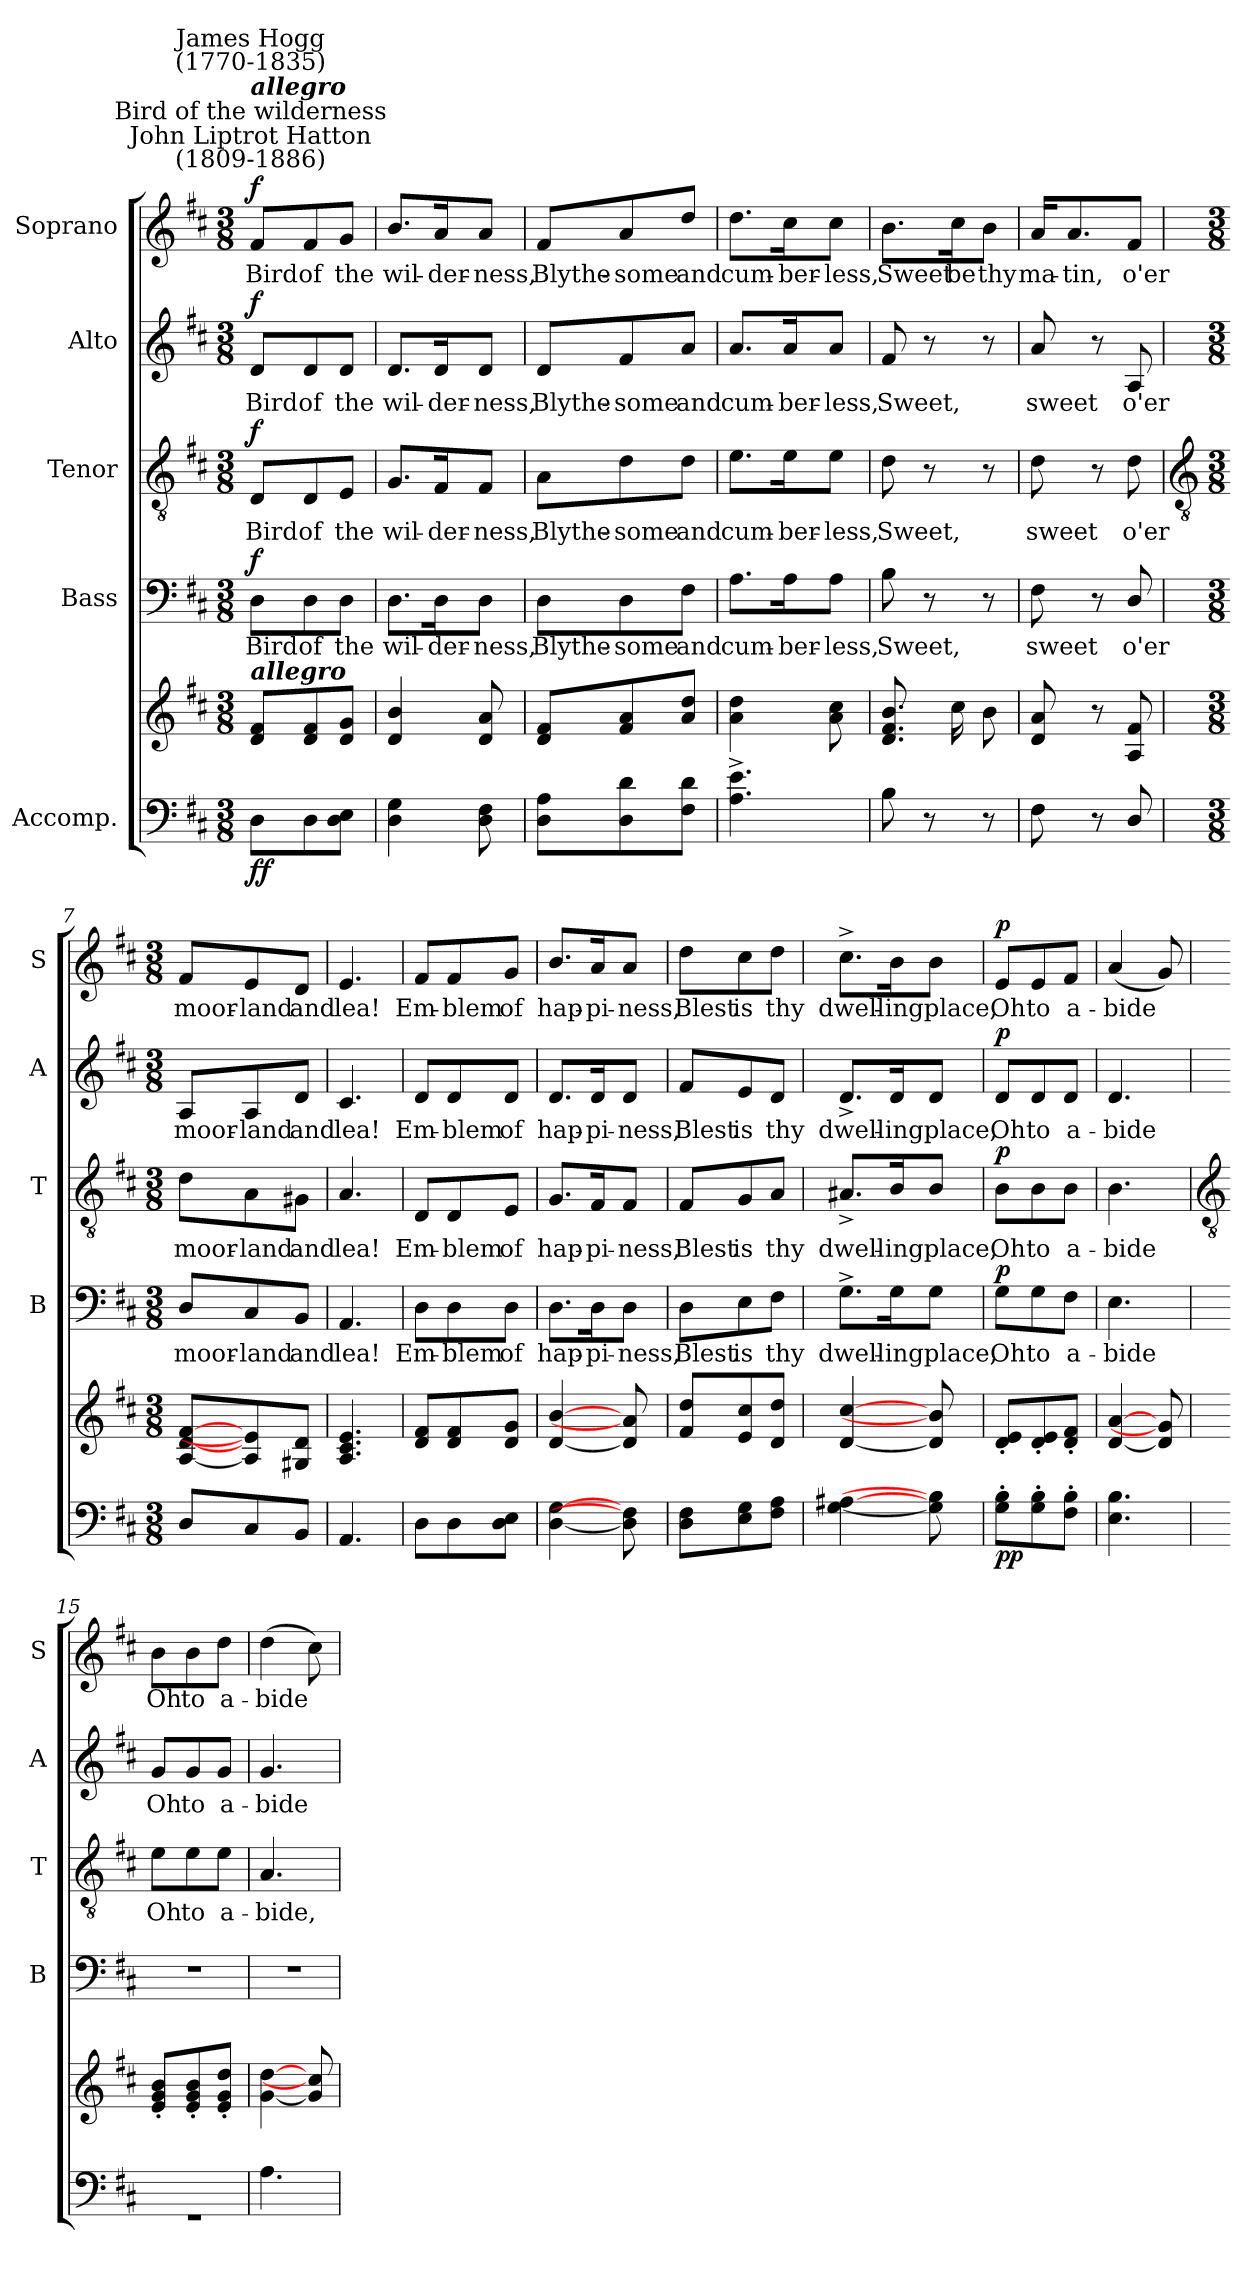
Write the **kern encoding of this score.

**kern	**kern	**dynam	**kern	**text	**dynam	**kern	**text	**dynam	**kern	**text	**dynam	**kern	**text	**dynam
*part5	*part5	*part5	*part4	*part4	*part4	*part3	*part3	*part3	*part2	*part2	*part2	*part1	*part1	*part1
*staff6	*staff5	*staff5/6	*staff4	*staff4	*staff4	*staff3	*staff3	*staff3	*staff2	*staff2	*staff2	*staff1	*staff1	*staff1
*I"Accomp.	*	*	*I"Bass	*	*	*I"Tenor	*	*	*I"Alto	*	*	*I"Soprano	*	*
*	*	*	*I'B	*	*	*I'T	*	*	*I'A	*	*	*I'S	*	*
*clefF4	*clefG2	*	*clefF4	*	*	*clefGv2	*	*	*clefG2	*	*	*clefG2	*	*
*k[f#c#]	*k[f#c#]	*	*k[f#c#]	*	*	*k[f#c#]	*	*	*k[f#c#]	*	*	*k[f#c#]	*	*
*D:	*D:	*	*D:	*	*	*D:	*	*	*D:	*	*	*D:	*	*
*M3/8	*M3/8	*	*M3/8	*	*	*M3/8	*	*	*M3/8	*	*	*M3/8	*	*
*MM88	*MM88	*	*MM88	*	*	*MM88	*	*	*MM88	*	*	*MM88	*	*
=1	=1	=1	=1	=1	=1	=1	=1	=1	=1	=1	=1	=1	=1	=1
!	!	!	!	!	!	!	!	!	!	!	!	!LO:TX:a:cj:t=John Liptrot Hatton\n(1809-1886)	!	!
!	!	!	!	!	!	!	!	!	!	!	!	!LO:TX:a:cj:t=Bird of the wilderness	!	!
!	!	!	!	!	!	!	!	!	!	!	!	!LO:TX:a:Bi:t=allegro	!	!
!	!	!	!	!	!	!	!	!	!	!	!	!LO:TX:a:cj:t=James Hogg\n(1770-1835)	!	!
!	!LO:TX:a:Bi:t=allegro	!	!	!	!	!	!	!	!	!	!	!	!	!
!	!	!LO:DY:b=2	!	!LO:LY:b	!	!	!LO:LY:b	!	!	!LO:LY:b	!	!	!LO:LY:b	!
!	!	!LO:DY:n=1:b	!	!	!LO:DY:b	!	!	!LO:DY:b	!	!	!LO:DY:b	!	!	!LO:DY:b
8DL	8d/ 8f#/L	f f	8D\L	Bird	f	8D/L	Bird	f	8d/L	Bird	f	8f#/L	Bird	f
!	!	!	!	!LO:LY:b	!	!	!LO:LY:b	!	!	!LO:LY:b	!	!	!LO:LY:b	!
8D	8d 8f#	.	8D\	of	.	8D/	of	.	8d/	of	.	8f#/	of	.
!	!	!	!	!LO:LY:b	!	!	!LO:LY:b	!	!	!LO:LY:b	!	!	!LO:LY:b	!
8D 8EJ	8d 8gJ	.	8D\J	the	.	8E/J	the	.	8d/J	the	.	8g/J	the	.
=2	=2	=2	=2	=2	=2	=2	=2	=2	=2	=2	=2	=2	=2	=2
!	!	!	!	!LO:LY:b	!	!	!LO:LY:b	!	!	!LO:LY:b	!	!	!LO:LY:b	!
4D 4G	4d/ 4b/	.	8.D\L	wil-	.	8.G/L	wil-	.	8.d/L	wil-	.	8.b/L	wil-	.
!	!	!	!	!LO:LY:b	!	!	!LO:LY:b	!	!	!LO:LY:b	!	!	!LO:LY:b	!
.	.	.	16D\K	-der-	.	16F#/K	-der-	.	16d/K	-der-	.	16a/K	-der-	.
!	!	!	!	!LO:LY:b	!	!	!LO:LY:b	!	!	!LO:LY:b	!	!	!LO:LY:b	!
8D 8F#	8d 8a	.	8D\J	-ness,	.	8F#/J	-ness,	.	8d/J	-ness,	.	8a/J	-ness,	.
=3	=3	=3	=3	=3	=3	=3	=3	=3	=3	=3	=3	=3	=3	=3
!	!	!	!	!LO:LY:b	!	!	!LO:LY:b	!	!	!LO:LY:b	!	!	!LO:LY:b	!
8D 8AL	8d 8f#L	.	8D\L	Blythe-	.	8A\L	Blythe-	.	8d/L	Blythe-	.	8f#/L	Blythe-	.
!	!	!	!	!LO:LY:b	!	!	!LO:LY:b	!	!	!LO:LY:b	!	!	!LO:LY:b	!
8D 8d	8f# 8a	.	8D\	-some	.	8d\	-some	.	8f#/	-some	.	8a/	-some	.
!	!	!	!	!LO:LY:b	!	!	!LO:LY:b	!	!	!LO:LY:b	!	!	!LO:LY:b	!
8F# 8dJ	8a 8ddJ	.	8F#\J	and	.	8d\J	and	.	8a/J	and	.	8dd/J	and	.
=4	=4	=4	=4	=4	=4	=4	=4	=4	=4	=4	=4	=4	=4	=4
!	!	!	!	!LO:LY:b	!	!	!LO:LY:b	!	!	!LO:LY:b	!	!	!LO:LY:b	!
4.A^ 4.e^	4a 4dd	.	8.A\L	cum-	.	8.e\L	cum-	.	8.a/L	cum-	.	8.dd\L	cum-	.
!	!	!	!	!LO:LY:b	!	!	!LO:LY:b	!	!	!LO:LY:b	!	!	!LO:LY:b	!
.	.	.	16A\K	-ber-	.	16e\K	-ber-	.	16a/K	-ber-	.	16cc#\K	-ber-	.
!	!	!	!	!LO:LY:b	!	!	!LO:LY:b	!	!	!LO:LY:b	!	!	!LO:LY:b	!
.	8a 8cc#	.	8A\J	-less,	.	8e\J	-less,	.	8a/J	-less,	.	8cc#\J	-less,	.
=5	=5	=5	=5	=5	=5	=5	=5	=5	=5	=5	=5	=5	=5	=5
!	!	!	!	!LO:LY:b	!	!	!LO:LY:b	!	!	!LO:LY:b	!	!	!LO:LY:b	!
8B	8.d 8.f# 8.bL	.	8B	Sweet,	.	8d	Sweet,	.	8f#	Sweet,	.	8.b\L	Sweet	.
8r	.	.	8r	.	.	8r	.	.	8r	.	.	.	.	.
!	!	!	!	!	!	!	!	!	!	!	!	!	!LO:LY:b	!
.	16cc#L	.	.	.	.	.	.	.	.	.	.	16cc#\K	be	.
!	!	!	!	!	!	!	!	!	!	!	!	!	!LO:LY:b	!
8r	8bJ	.	8r	.	.	8r	.	.	8r	.	.	8b\J	thy	.
=6	=6	=6	=6	=6	=6	=6	=6	=6	=6	=6	=6	=6	=6	=6
!	!	!	!	!LO:LY:b	!	!	!LO:LY:b	!	!	!LO:LY:b	!	!	!LO:LY:b	!
8F#	8d 8a	.	8F#	sweet	.	8d	sweet	.	8a	sweet	.	16a/KL	ma-	.
!	!	!	!	!	!	!	!	!	!	!	!	!	!LO:LY:b	!
.	.	.	.	.	.	.	.	.	.	.	.	8.a/	-tin,	.
8r	8r	.	8r	.	.	8r	.	.	8r	.	.	.	.	.
!	!	!	!	!LO:LY:b	!	!	!LO:LY:b	!	!	!LO:LY:b	!	!	!LO:LY:b	!
8D/	8A 8f#	.	8D/	o'er	.	8d	o'er	.	8A	o'er	.	8f#/J	o'er	.
!!LO:LB:g=z
=7	=7	=7	=7	=7	=7	=7	=7	=7	=7	=7	=7	=7	=7	=7
*	*	*	*	*	*	*clefGv2	*	*	*	*	*	*	*	*
*M3/8	*M3/8	*	*M3/8	*	*	*M3/8	*	*	*M3/8	*	*	*M3/8	*	*
!	!	!	!	!LO:LY:b	!	!	!LO:LY:b	!	!	!LO:LY:b	!	!	!LO:LY:b	!
8D/L	[8A [8d [8f#L	.	8D/L	moor-	.	8d\L	moor-	.	8A/L	moor-	.	8f#/L	moor-	.
!	!	!	!	!LO:LY:b	!	!	!LO:LY:b	!	!	!LO:LY:b	!	!	!LO:LY:b	!
8C#	8A] 8e]	.	8C#/	-land	.	8A\	-land	.	8A/	-land	.	8e/	-land	.
!	!	!	!	!LO:LY:b	!	!	!LO:LY:b	!	!	!LO:LY:b	!	!	!LO:LY:b	!
8BBJ	8G#X 8dJ	.	8BB/J	and	.	8G#X\J	and	.	8d/J	and	.	8d/J	and	.
=8	=8	=8	=8	=8	=8	=8	=8	=8	=8	=8	=8	=8	=8	=8
!	!	!	!	!LO:LY:b	!	!	!LO:LY:b	!	!	!LO:LY:b	!	!	!LO:LY:b	!
4.AA	4.A 4.c# 4.e	.	4.AA	lea!	.	4.A	lea!	.	4.c#	lea!	.	4.e	lea!	.
=9	=9	=9	=9	=9	=9	=9	=9	=9	=9	=9	=9	=9	=9	=9
!	!	!	!	!LO:LY:b	!	!	!LO:LY:b	!	!	!LO:LY:b	!	!	!LO:LY:b	!
8DL	8d 8f#L	.	8D\L	Em-	.	8D/L	Em-	.	8d/L	Em-	.	8f#/L	Em-	.
!	!	!	!	!LO:LY:b	!	!	!LO:LY:b	!	!	!LO:LY:b	!	!	!LO:LY:b	!
8D	8d 8f#	.	8D\	-blem	.	8D/	-blem	.	8d/	-blem	.	8f#/	-blem	.
!	!	!	!	!LO:LY:b	!	!	!LO:LY:b	!	!	!LO:LY:b	!	!	!LO:LY:b	!
8D 8EJ	8d 8gJ	.	8D\J	of	.	8E/J	of	.	8d/J	of	.	8g/J	of	.
=10	=10	=10	=10	=10	=10	=10	=10	=10	=10	=10	=10	=10	=10	=10
!	!	!	!	!LO:LY:b	!	!	!LO:LY:b	!	!	!LO:LY:b	!	!	!LO:LY:b	!
[4D [4G	[4d [4b	.	8.D\L	hap-	.	8.G/L	hap-	.	8.d/L	hap-	.	8.b/L	hap-	.
!	!	!	!	!LO:LY:b	!	!	!LO:LY:b	!	!	!LO:LY:b	!	!	!LO:LY:b	!
.	.	.	16D\K	-pi-	.	16F#/K	-pi-	.	16d/K	-pi-	.	16a/K	-pi-	.
!	!	!	!	!LO:LY:b	!	!	!LO:LY:b	!	!	!LO:LY:b	!	!	!LO:LY:b	!
8D] 8F#]	8d] 8a]	.	8D\J	-ness,	.	8F#/J	-ness,	.	8d/J	-ness,	.	8a/J	-ness,	.
=11	=11	=11	=11	=11	=11	=11	=11	=11	=11	=11	=11	=11	=11	=11
!	!	!	!	!LO:LY:b	!	!	!LO:LY:b	!	!	!LO:LY:b	!	!	!LO:LY:b	!
8D 8F#L	8f# 8ddL	.	8D\L	Blest	.	8F#/L	Blest	.	8f#/L	Blest	.	8dd\L	Blest	.
!	!	!	!	!LO:LY:b	!	!	!LO:LY:b	!	!	!LO:LY:b	!	!	!LO:LY:b	!
8E 8G	8e 8cc#	.	8E\	is	.	8G/	is	.	8e/	is	.	8cc#\	is	.
!	!	!	!	!LO:LY:b	!	!	!LO:LY:b	!	!	!LO:LY:b	!	!	!LO:LY:b	!
8F# 8AJ	8d 8ddJ	.	8F#\J	thy	.	8A/J	thy	.	8d/J	thy	.	8dd\J	thy	.
=12	=12	=12	=12	=12	=12	=12	=12	=12	=12	=12	=12	=12	=12	=12
!	!	!	!	!LO:LY:b	!	!	!LO:LY:b	!	!	!LO:LY:b	!	!	!LO:LY:b	!
[4G [4A#X	[4d [4cc#	.	8.G^\L	dwell-	.	8.A#X^/L	dwell-	.	8.d^/L	dwell-	.	8.cc#^\L	dwell-	.
!	!	!	!	!LO:LY:b	!	!	!LO:LY:b	!	!	!LO:LY:b	!	!	!LO:LY:b	!
.	.	.	16G\K	-ing	.	16B/K	-ing	.	16d/K	-ing	.	16b\K	-ing	.
!	!	!	!	!LO:LY:b	!	!	!LO:LY:b	!	!	!LO:LY:b	!	!	!LO:LY:b	!
8G] 8B]	8d] 8b]	.	8G\J	place,	.	8B/J	place,	.	8d/J	place,	.	8b\J	place,	.
=13	=13	=13	=13	=13	=13	=13	=13	=13	=13	=13	=13	=13	=13	=13
!	!	!LO:DY:b=2	!	!LO:LY:b	!	!	!LO:LY:b	!	!	!LO:LY:b	!	!	!LO:LY:b	!
!	!	!LO:DY:n=1:b	!	!	!LO:DY:b	!	!	!LO:DY:b	!	!	!LO:DY:b	!	!	!LO:DY:b
8G' 8B'L	8d' 8e'L	p p	8G\L	Oh	p	8B\L	Oh	p	8d/L	Oh	p	8e/L	Oh	p
!	!	!	!	!LO:LY:b	!	!	!LO:LY:b	!	!	!LO:LY:b	!	!	!LO:LY:b	!
8G' 8B'	8d' 8e'	.	8G\	to	.	8B\	to	.	8d/	to	.	8e/	to	.
!	!	!	!	!LO:LY:b	!	!	!LO:LY:b	!	!	!LO:LY:b	!	!	!LO:LY:b	!
8F#' 8B'J	8d' 8f#'J	.	8F#\J	a-	.	8B\J	a-	.	8d/J	a-	.	8f#/J	a-	.
=14	=14	=14	=14	=14	=14	=14	=14	=14	=14	=14	=14	=14	=14	=14
!	!	!	!	!LO:LY:b	!	!	!LO:LY:b	!	!	!LO:LY:b	!	!	!LO:LY:b	!
4.E 4.B	[4d [4a	.	4.E	-bide	.	4.B	-bide	.	4.d	-bide	.	(<4a	-bide	.
.	8d] 8g]	.	.	.	.	.	.	.	.	.	.	8g)	.	.
!!LO:LB:g=z
=15	=15	=15	=15	=15	=15	=15	=15	=15	=15	=15	=15	=15	=15	=15
*	*	*	*	*	*	*clefGv2	*	*	*	*	*	*	*	*
*^	*	*	*	*	*	*	*	*	*	*	*	*	*	*
!LO:N:vis=1	!LO:N:vis=1	!	!	!LO:N:vis=1	!	!	!	!LO:LY:b	!	!	!LO:LY:b	!	!	!LO:LY:b	!
4.ryy	4.r	8e' 8g' 8b'L	.	4.r	.	.	8e\L	Oh	.	8g/L	Oh	.	8b\L	Oh	.
!	!	!	!	!	!	!	!	!LO:LY:b	!	!	!LO:LY:b	!	!	!LO:LY:b	!
.	.	8e' 8g' 8b'	.	.	.	.	8e\	to	.	8g/	to	.	8b\	to	.
!	!	!	!	!	!	!	!	!LO:LY:b	!	!	!LO:LY:b	!	!	!LO:LY:b	!
.	.	8e' 8g' 8dd'J	.	.	.	.	8e\J	a-	.	8g/J	a-	.	8dd\J	a-	.
=16	=16	=16	=16	=16	=16	=16	=16	=16	=16	=16	=16	=16	=16	=16	=16
!LO:N:vis=1	!	!	!	!LO:N:vis=1	!	!	!	!LO:LY:b	!	!	!LO:LY:b	!	!	!LO:LY:b	!
4.ryy	4.A\	[4g [4dd	.	4.r	.	.	4.A	-bide,	.	4.g	-bide	.	(>4dd	-bide	.
.	.	8g] 8cc#]	.	.	.	.	.	.	.	.	.	.	8cc#)	.	.
*v	*v	*	*	*	*	*	*	*	*	*	*	*	*	*	*
=	=	=	=	=	=	=	=	=	=	=	=	=	=	=
*-	*-	*-	*-	*-	*-	*-	*-	*-	*-	*-	*-	*-	*-	*-
